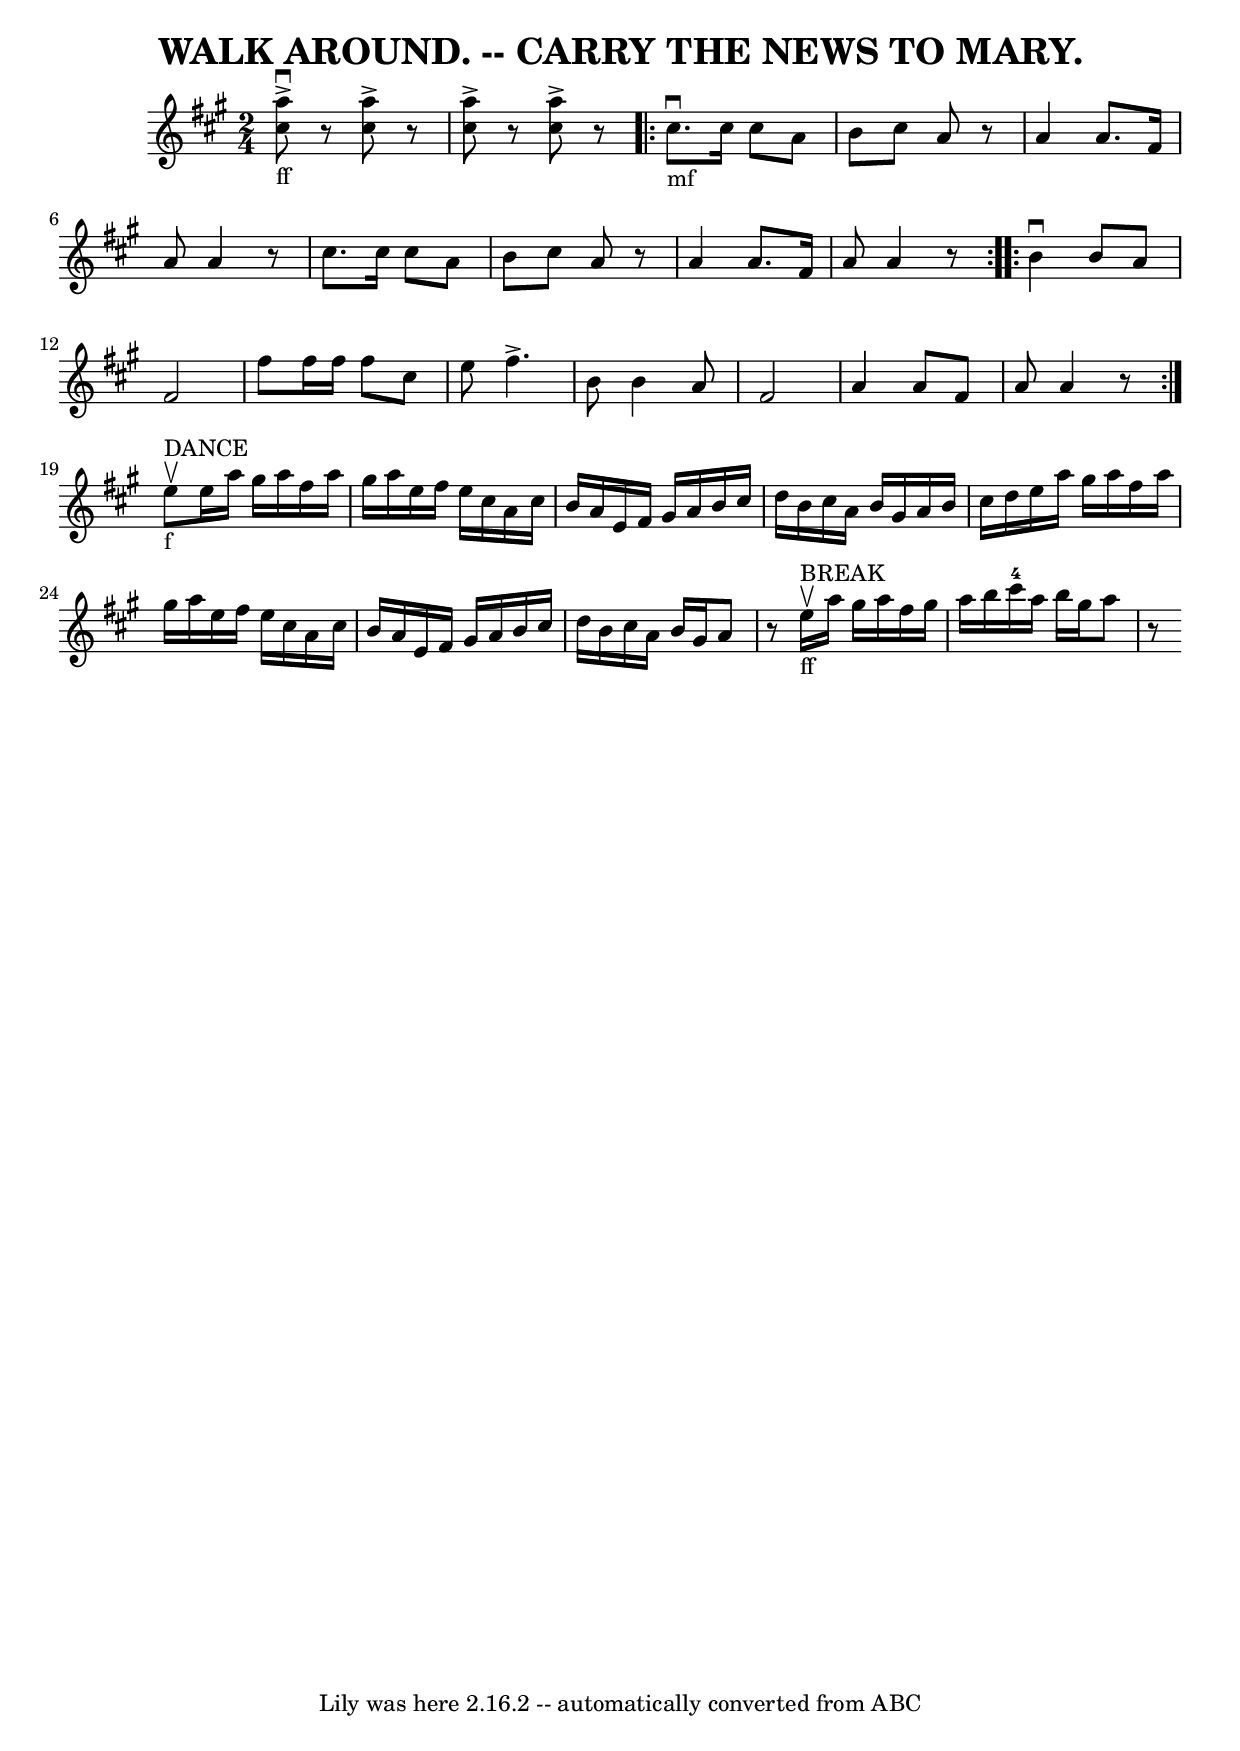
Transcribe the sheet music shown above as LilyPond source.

\version "2.16.2"
\include "Mammoth.ily"
\header {
  %% book = "Coles pg. 26.2"
  crossRefNumber = "2"
  footnotes = ""
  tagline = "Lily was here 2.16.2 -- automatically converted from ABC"
  title = "WALK AROUND. -- CARRY THE NEWS TO MARY."

}
voicedefault =  {


  \time 2/4 
  \key a \major
  << a''8_"ff"^\accent^\downbow cis''8   >>   r8    << cis''8^\accent a''8   >>   r8    |
  << a''8^\accent   
     cis''8   >>   r8   << cis''8^\accent a''8   >>   r8   
  \repeat volta 2 {
         cis''8._"mf"^\downbow cis''16 cis''8 a'8     |
    b'8         cis''8 a'8    r8    |
    a'4 a'8. fis'16    |
    a'8 a'4      r8  |
    cis''8. cis''16 cis''8 a'8    |
    b'8         cis''8 a'8    r8    |
    a'4 a'8. fis'16    |
    a'8 a'4 
    r8   
  }     
  \repeat volta 2 {     b'4^\downbow b'8 a'8     |
         fis'2     |
    fis''8 fis''16 fis''16 fis''8 cis''8     |
    e''8 fis''4.^\accent   |
    b'8 b'4 a'8    |
         fis'2     |
    a'4 a'8 fis'8    |
    a'8 a'4    r8   
  }        e''8^"DANCE"_"f"^\upbow  |
  e''16 a''16 gis''16 a''16       fis''16 a''16 gis''16 a''16     |
  e''16 fis''16 e''16       cis''16 a'16 cis''16 b'16 a'16     |
  e'16 fis'16       gis'16 a'16 b'16 cis''16 d''16 b'16     |
  cis''16       a'16 b'16 gis'16 a'16 b'16 cis''16 d''16     |
     e''16 a''16 gis''16 a''16 fis''16 a''16 gis''16 a''16      |
  e''16 fis''16 e''16 cis''16 a'16 cis''16 b'16       a'16     |
  e'16 fis'16 gis'16 a'16 b'16 cis''16 d''16    b'16     |
  cis''16 a'16 b'16 gis'16 a'8    r8      \bar " |." e''16_"ff"^"BREAK"^\upbow a''16 gis''16 a''16       fis''16 gis''16 a''16 b''16     |
  cis'''16-4 a''16       b''16 gis''16 a''8    r8 \bar " |."   

}

\score{
  <<

    \context Staff="default"
    {
      \voicedefault 
      
    }

  >>
  \layout {
    
  }
  \midi {
  }

}
